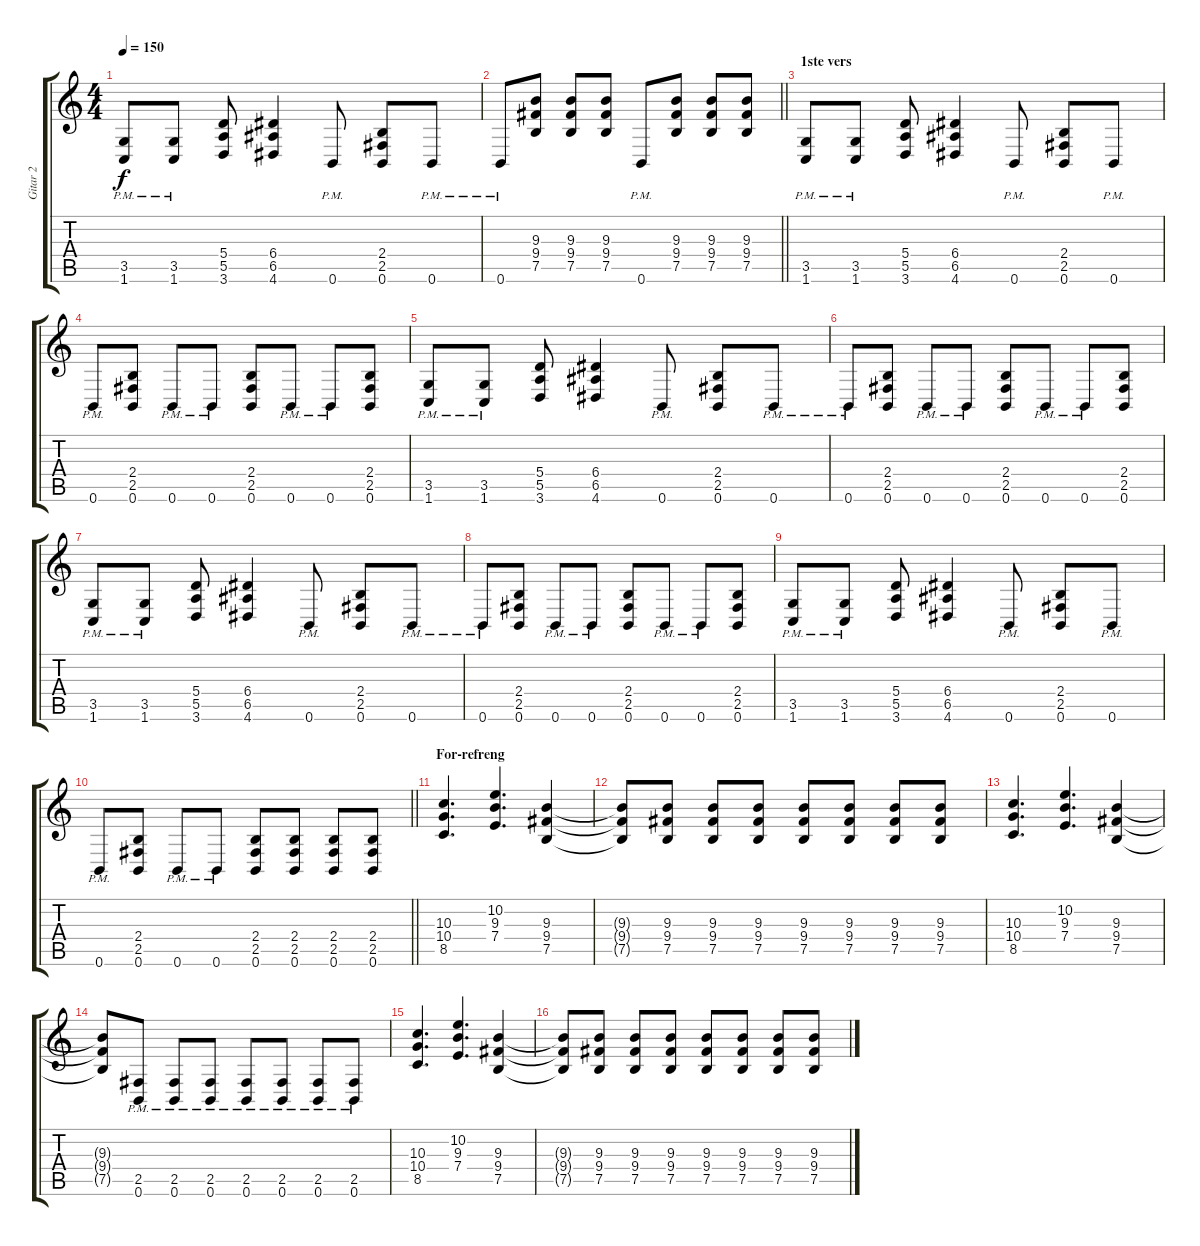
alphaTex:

\track ("Gitar 2" "Gitar 2") {instrument distortionguitar}
\staff {score tabs}
\tuning (B3 Gb3 D3 A2 E2 B1) {hide}
\ts (4 4)
\tempo 150
\clef g2
\ks c
(3.5{pm} 1.6{pm}).8{dy f} (3.5{pm} 1.6{pm}).8 (5.4 5.5 3.6).8 (6.4 6.5 4.6).4 0.6{pm}.8 (2.4 2.5 0.6).8 0.6{pm}.8 |
\barLineRight lightlight
0.6{pm}.8 (9.3 9.4 7.5).8 (9.3 9.4 7.5).8 (9.3 9.4 7.5).8 0.6{pm}.8 (9.3 9.4 7.5).8 (9.3 9.4 7.5).8 (9.3 9.4 7.5).8 |
\section ("" "1ste vers")
(3.5{pm} 1.6{pm}).8 (3.5{pm} 1.6{pm}).8 (5.4 5.5 3.6).8 (6.4 6.5 4.6).4 0.6{pm}.8 (2.4 2.5 0.6).8 0.6{pm}.8 |
0.6{pm}.8 (2.4 2.5 0.6).8 0.6{pm}.8 0.6{pm}.8 (2.4 2.5 0.6).8 0.6{pm}.8 0.6{pm}.8 (2.4 2.5 0.6).8 |
(3.5{pm} 1.6{pm}).8 (3.5{pm} 1.6{pm}).8 (5.4 5.5 3.6).8 (6.4 6.5 4.6).4 0.6{pm}.8 (2.4 2.5 0.6).8 0.6{pm}.8 |
0.6{pm}.8 (2.4 2.5 0.6).8 0.6{pm}.8 0.6{pm}.8 (2.4 2.5 0.6).8 0.6{pm}.8 0.6{pm}.8 (2.4 2.5 0.6).8 |
(3.5{pm} 1.6{pm}).8 (3.5{pm} 1.6{pm}).8 (5.4 5.5 3.6).8 (6.4 6.5 4.6).4 0.6{pm}.8 (2.4 2.5 0.6).8 0.6{pm}.8 |
0.6{pm}.8 (2.4 2.5 0.6).8 0.6{pm}.8 0.6{pm}.8 (2.4 2.5 0.6).8 0.6{pm}.8 0.6{pm}.8 (2.4 2.5 0.6).8 |
(3.5{pm} 1.6{pm}).8 (3.5{pm} 1.6{pm}).8 (5.4 5.5 3.6).8 (6.4 6.5 4.6).4 0.6{pm}.8 (2.4 2.5 0.6).8 0.6{pm}.8 |
\barLineRight lightlight
0.6{pm}.8 (2.4 2.5 0.6).8 0.6{pm}.8 0.6{pm}.8 (2.4 2.5 0.6).8 (2.4 2.5 0.6).8 (2.4 2.5 0.6).8 (2.4 2.5 0.6).8 |
\section ("" "For-refreng")
(10.3 10.4 8.5).4{d} (10.2 9.3 7.4).4{d} (9.3 9.4 7.5).4 |
(9.3{t} 9.4{t} 7.5{t}).8 (9.3 9.4 7.5).8 (9.3 9.4 7.5).8 (9.3 9.4 7.5).8 (9.3 9.4 7.5).8 (9.3 9.4 7.5).8 (9.3 9.4 7.5).8 (9.3 9.4 7.5).8 |
(10.3 10.4 8.5).4{d} (10.2 9.3 7.4).4{d} (9.3 9.4 7.5).4 |
(9.3{t} 9.4{t} 7.5{t}).8 (2.5{pm} 0.6{pm}).8 (2.5{pm} 0.6{pm}).8 (2.5{pm} 0.6{pm}).8 (2.5{pm} 0.6{pm}).8 (2.5{pm} 0.6{pm}).8 (2.5{pm} 0.6{pm}).8 (2.5{pm} 0.6{pm}).8 |
(10.3 10.4 8.5).4{d} (10.2 9.3 7.4).4{d} (9.3 9.4 7.5).4 |
(9.3{t} 9.4{t} 7.5{t}).8 (9.3 9.4 7.5).8 (9.3 9.4 7.5).8 (9.3 9.4 7.5).8 (9.3 9.4 7.5).8 (9.3 9.4 7.5).8 (9.3 9.4 7.5).8 (9.3 9.4 7.5).8
